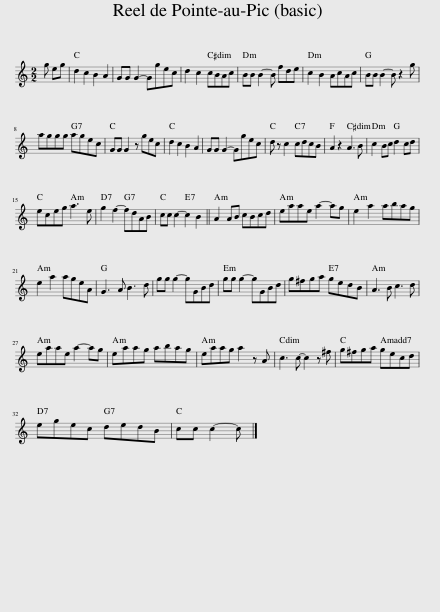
X:1
L:1/8
M:2/2
I:linebreak $
K:C
V:1 treble
V:1
 g eg | d2 c2 B2 A2 | GG G2- Ggec | d2 c2 cBAc | BB B2- B fde | %5
 c2 B2 AcAc | BB B2- B z2 g |$ aggg agec | GG G2 z gec | d2 c2 B2 A2 | %10
 GG G2- Ggec | d z c2 cdcB | A2 z2 A3 B | c2 Bc d2 cd |$ eceg a3 e | %15
 g2 f2- fdAB | cc c2- c2 B2 || A2 AB cBcd | eaae a2- ag | e2 a2 abag |$ %20
 e2 a2 ageA | G3 A B3 d | gg g2- gGBd | gg g2- gGBd | g^fga gedB | %25
 A3 B c3 d |$ eaae a2- ag | eaag abag | eaag a2 z A | c3 c- c2 z ^f | %30
 g^fga gecd |$ egec dedB | cc c2- c |] %33
